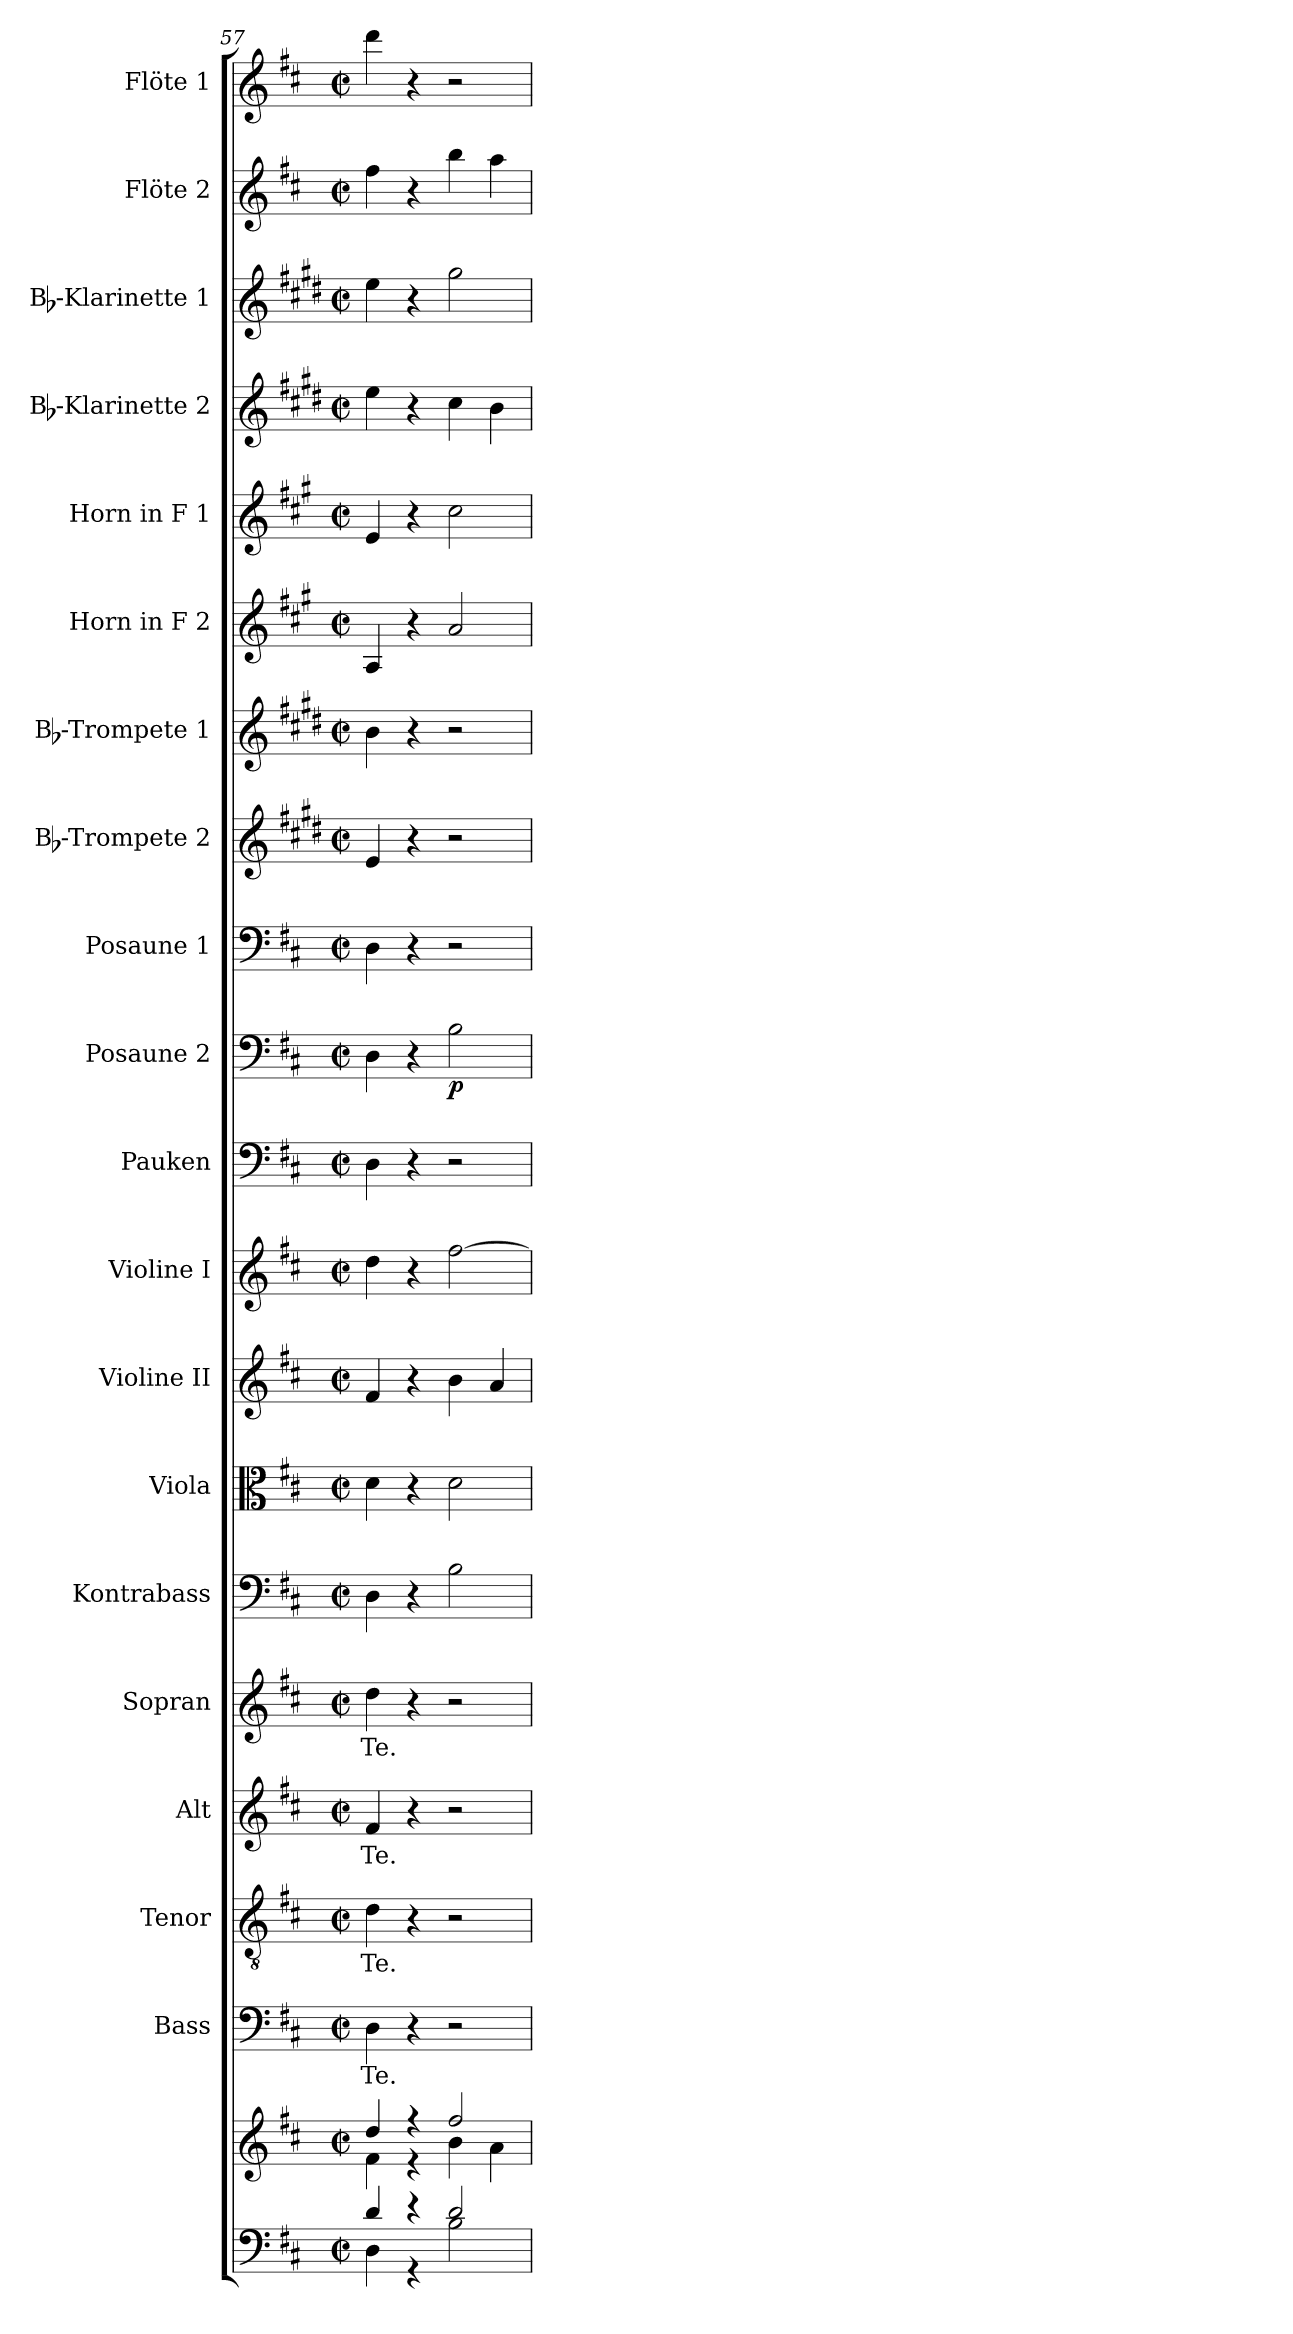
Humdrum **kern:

**kern	**kern	**kern	**text	**kern	**text	**kern	**text	**kern	**text	**kern	**kern	**kern	**kern	**kern	**kern	**dynam	**kern	**kern	**kern	**kern	**kern	**kern	**kern	**kern	**kern
*part20	*part20	*part19	*part19	*part18	*part18	*part17	*part17	*part16	*part16	*part15	*part14	*part13	*part12	*part11	*part10	*part10	*part9	*part8	*part7	*part6	*part5	*part4	*part3	*part2	*part1
*staff21	*staff20	*staff19	*staff19	*staff18	*staff18	*staff17	*staff17	*staff16	*staff16	*staff15	*staff14	*staff13	*staff12	*staff11	*staff10	*staff10	*staff9	*staff8	*staff7	*staff6	*staff5	*staff4	*staff3	*staff2	*staff1
*	*	*I"Bass	*	*I"Tenor	*	*I"Alt	*	*I"Sopran	*	*I"Kontrabass	*I"Viola	*I"Violine II	*I"Violine I	*I"Pauken	*I"Posaune 2	*	*I"Posaune 1	*I"Bb-Trompete 2	*I"Bb-Trompete 1	*I"Horn in F 2	*I"Horn in F 1	*I"Bb-Klarinette 2	*I"Bb-Klarinette 1	*I"Flöte 2	*I"Flöte 1
*	*	*I'B.	*	*I'T.	*	*I'A.	*	*I'S.	*	*I'Kb.	*I'Vla.	*I'Vl. II	*I'Vl. I	*I'Pk.	*I'Pos. 2	*	*I'Pos. 1	*I'Bb Trp. 2	*I'Bb Trp. 1	*	*	*I'Bb Kl. 2	*I'Bb Kl. 1	*I'Fl. 2	*I'Fl. 1
*clefF4	*clefG2	*clefF4	*	*clefGv2	*	*clefG2	*	*clefG2	*	*clefF4	*clefC3	*clefG2	*clefG2	*clefF4	*clefF4	*	*clefF4	*clefG2	*clefG2	*clefG2	*clefG2	*clefG2	*clefG2	*clefG2	*clefG2
*	*	*	*	*	*	*	*	*	*	*ITrd7c12	*	*	*	*	*	*	*	*ITrd1c2	*ITrd1c2	*ITrd4c7	*ITrd4c7	*ITrd1c2	*ITrd1c2	*	*
*k[f#c#]	*k[f#c#]	*k[f#c#]	*	*k[f#c#]	*	*k[f#c#]	*	*k[f#c#]	*	*k[f#c#]	*k[f#c#]	*k[f#c#]	*k[f#c#]	*k[f#c#]	*k[f#c#]	*	*k[f#c#]	*k[f#c#]	*k[f#c#]	*k[f#c#]	*k[f#c#]	*k[f#c#]	*k[f#c#]	*k[f#c#]	*k[f#c#]
*D:	*D:	*D:	*	*D:	*	*D:	*	*D:	*	*D:	*D:	*D:	*D:	*D:	*D:	*	*D:	*D:	*D:	*D:	*D:	*D:	*D:	*D:	*D:
*M2/2	*M2/2	*M2/2	*	*M2/2	*	*M2/2	*	*M2/2	*	*M2/2	*M2/2	*M2/2	*M2/2	*M2/2	*M2/2	*	*M2/2	*M2/2	*M2/2	*M2/2	*M2/2	*M2/2	*M2/2	*M2/2	*M2/2
*met(c|)	*met(c|)	*met(c|)	*	*met(c|)	*	*met(c|)	*	*met(c|)	*	*met(c|)	*met(c|)	*met(c|)	*met(c|)	*met(c|)	*met(c|)	*	*met(c|)	*met(c|)	*met(c|)	*met(c|)	*met(c|)	*met(c|)	*met(c|)	*met(c|)	*met(c|)
=57	=57	=57	=57	=57	=57	=57	=57	=57	=57	=57	=57	=57	=57	=57	=57	=57	=57	=57	=57	=57	=57	=57	=57	=57	=57
*^	*^	*	*	*	*	*	*	*	*	*	*	*	*	*	*	*	*	*	*	*	*	*	*	*	*
!	!	!	!	!	!LO:LY:b	!	!LO:LY:b	!	!LO:LY:b	!	!LO:LY:b	!	!	!	!	!	!	!	!	!	!	!	!	!	!	!	!
4d/	4D\	4dd/	4f#\	4D\	Te.	4d\	Te.	4f#/	Te.	4dd\	Te.	4DD\	4d\	4f#/	4dd\	4D\	4D\	.	4D\	4d/	4a\	4D/	4A/	4dd\	4dd\	4ff#\	4ddd\
4r	4r	4r	4r	4r	.	4r	.	4r	.	4r	.	4r	4r	4r	4r	4r	4r	.	4r	4r	4r	4r	4r	4r	4r	4r	4r
!	!	!	!	!	!	!	!	!	!	!	!	!	!	!	!	!	!	!LO:DY:b	!	!	!	!	!	!	!	!	!
2d/	2B\	2ff#/	4b\	2r	.	2r	.	2r	.	2r	.	2BB\	2d\	4b\	[2ff#\	2r	2B\	p	2r	2r	2r	2d/	2f#\	4b\	2ff#\	4bb\	2r
.	.	.	4a\	.	.	.	.	.	.	.	.	.	.	4a/	.	.	.	.	.	.	.	.	.	4a\	.	4aa\	.
*v	*v	*	*	*	*	*	*	*	*	*	*	*	*	*	*	*	*	*	*	*	*	*	*	*	*	*	*
*	*v	*v	*	*	*	*	*	*	*	*	*	*	*	*	*	*	*	*	*	*	*	*	*	*	*	*
=	=	=	=	=	=	=	=	=	=	=	=	=	=	=	=	=	=	=	=	=	=	=	=	=	=
*-	*-	*-	*-	*-	*-	*-	*-	*-	*-	*-	*-	*-	*-	*-	*-	*-	*-	*-	*-	*-	*-	*-	*-	*-	*-
